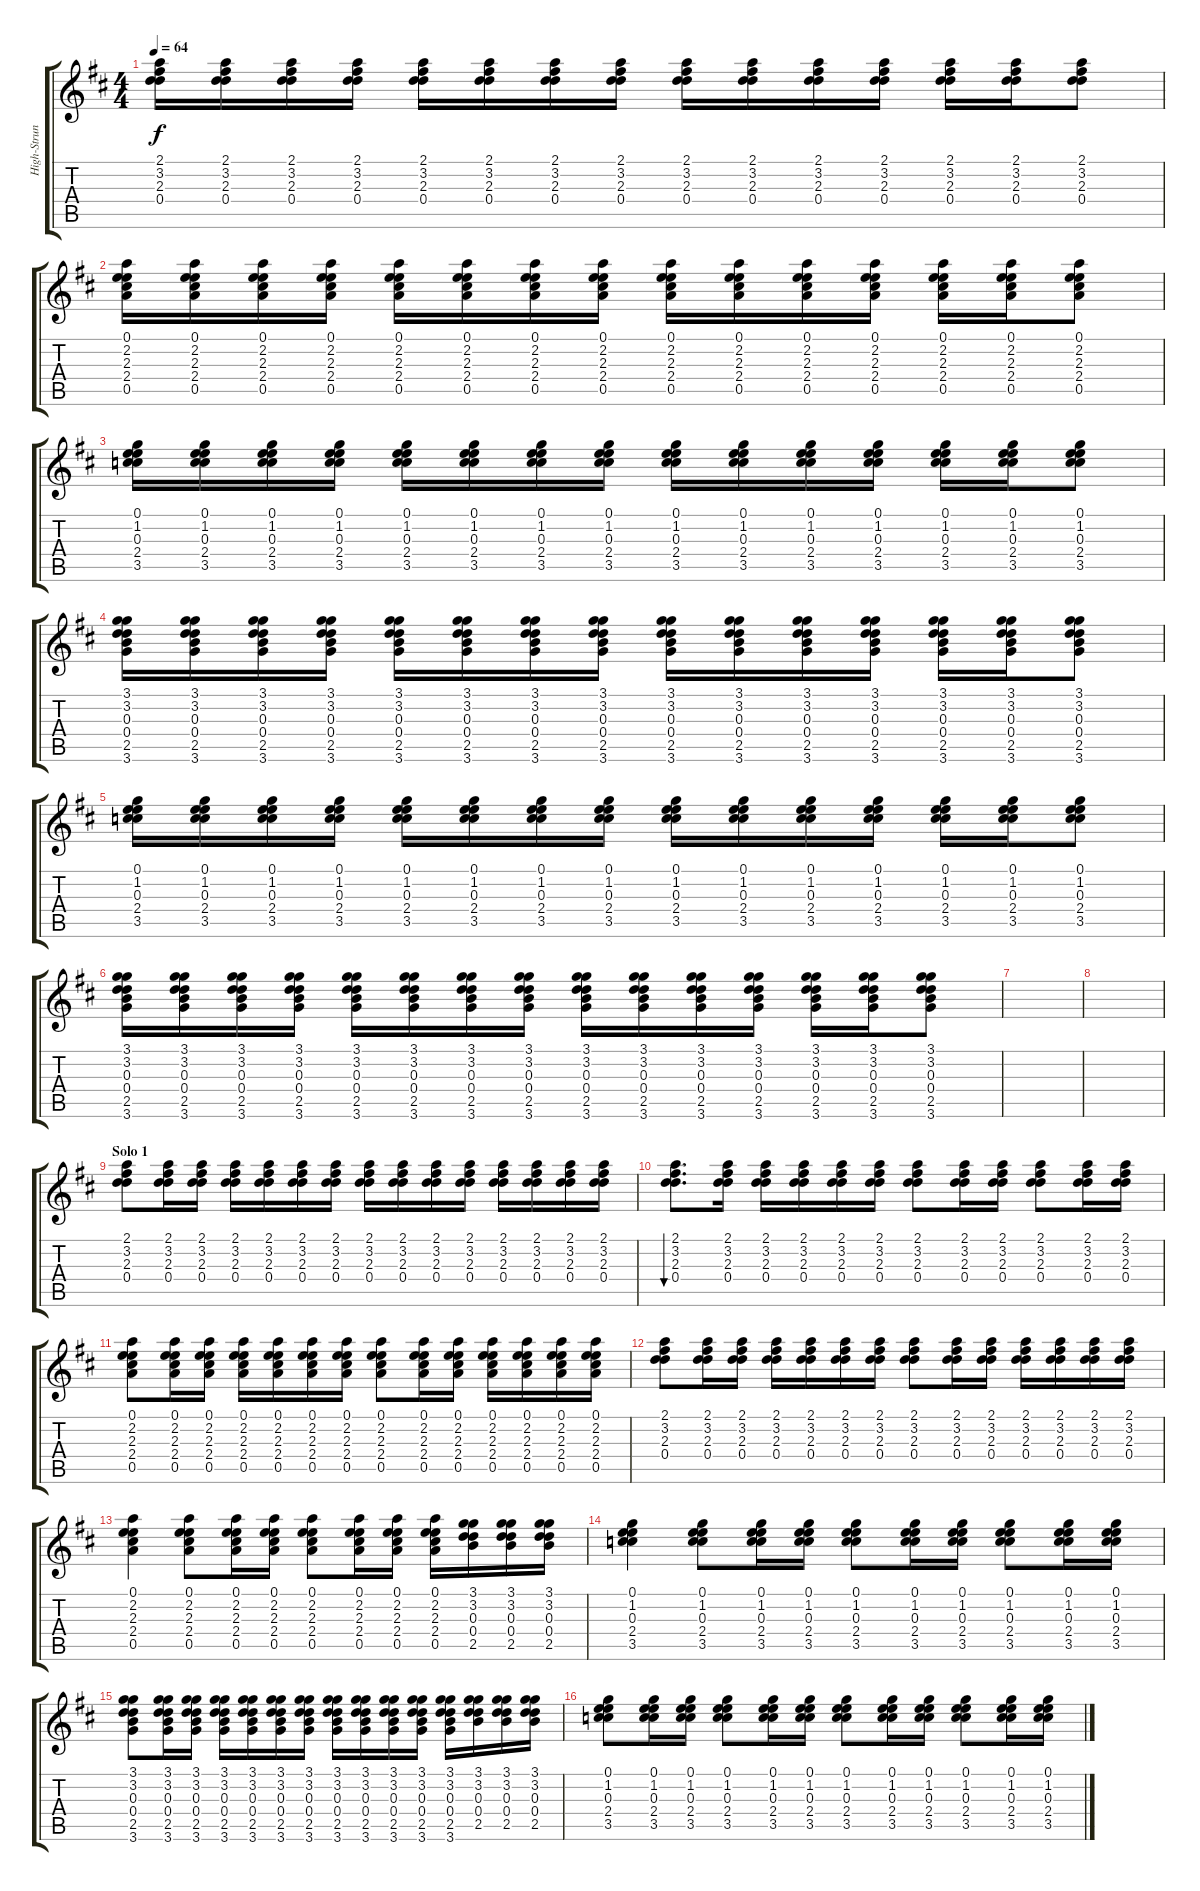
\track ("High-Strung Acoustic" "High-Strun") {instrument electricguitarjazz}
\staff {score tabs}
\tuning (E4 B3 G4 D4 A3 E3) {hide}
\ts (4 4)
\tempo 64
\clef g2
\ks d
(2.1 3.2 2.3 0.4).16{dy f} (2.1 3.2 2.3 0.4).16 (2.1 3.2 2.3 0.4).16 (2.1 3.2 2.3 0.4).16 (2.1 3.2 2.3 0.4).16 (2.1 3.2 2.3 0.4).16 (2.1 3.2 2.3 0.4).16 (2.1 3.2 2.3 0.4).16 (2.1 3.2 2.3 0.4).16 (2.1 3.2 2.3 0.4).16 (2.1 3.2 2.3 0.4).16 (2.1 3.2 2.3 0.4).16 (2.1 3.2 2.3 0.4).16 (2.1 3.2 2.3 0.4).16 (2.1 3.2 2.3 0.4).8 |
(0.1 2.2 2.3 2.4 0.5).16 (0.1 2.2 2.3 2.4 0.5).16 (0.1 2.2 2.3 2.4 0.5).16 (0.1 2.2 2.3 2.4 0.5).16 (0.1 2.2 2.3 2.4 0.5).16 (0.1 2.2 2.3 2.4 0.5).16 (0.1 2.2 2.3 2.4 0.5).16 (0.1 2.2 2.3 2.4 0.5).16 (0.1 2.2 2.3 2.4 0.5).16 (0.1 2.2 2.3 2.4 0.5).16 (0.1 2.2 2.3 2.4 0.5).16 (0.1 2.2 2.3 2.4 0.5).16 (0.1 2.2 2.3 2.4 0.5).16 (0.1 2.2 2.3 2.4 0.5).16 (0.1 2.2 2.3 2.4 0.5).8 |
(0.1 1.2 0.3 2.4 3.5).16 (0.1 1.2 0.3 2.4 3.5).16 (0.1 1.2 0.3 2.4 3.5).16 (0.1 1.2 0.3 2.4 3.5).16 (0.1 1.2 0.3 2.4 3.5).16 (0.1 1.2 0.3 2.4 3.5).16 (0.1 1.2 0.3 2.4 3.5).16 (0.1 1.2 0.3 2.4 3.5).16 (0.1 1.2 0.3 2.4 3.5).16 (0.1 1.2 0.3 2.4 3.5).16 (0.1 1.2 0.3 2.4 3.5).16 (0.1 1.2 0.3 2.4 3.5).16 (0.1 1.2 0.3 2.4 3.5).16 (0.1 1.2 0.3 2.4 3.5).16 (0.1 1.2 0.3 2.4 3.5).8 |
(3.1 3.2 0.3 0.4 2.5 3.6).16 (3.1 3.2 0.3 0.4 2.5 3.6).16 (3.1 3.2 0.3 0.4 2.5 3.6).16 (3.1 3.2 0.3 0.4 2.5 3.6).16 (3.1 3.2 0.3 0.4 2.5 3.6).16 (3.1 3.2 0.3 0.4 2.5 3.6).16 (3.1 3.2 0.3 0.4 2.5 3.6).16 (3.1 3.2 0.3 0.4 2.5 3.6).16 (3.1 3.2 0.3 0.4 2.5 3.6).16 (3.1 3.2 0.3 0.4 2.5 3.6).16 (3.1 3.2 0.3 0.4 2.5 3.6).16 (3.1 3.2 0.3 0.4 2.5 3.6).16 (3.1 3.2 0.3 0.4 2.5 3.6).16 (3.1 3.2 0.3 0.4 2.5 3.6).16 (3.1 3.2 0.3 0.4 2.5 3.6).8 |
(0.1 1.2 0.3 2.4 3.5).16 (0.1 1.2 0.3 2.4 3.5).16 (0.1 1.2 0.3 2.4 3.5).16 (0.1 1.2 0.3 2.4 3.5).16 (0.1 1.2 0.3 2.4 3.5).16 (0.1 1.2 0.3 2.4 3.5).16 (0.1 1.2 0.3 2.4 3.5).16 (0.1 1.2 0.3 2.4 3.5).16 (0.1 1.2 0.3 2.4 3.5).16 (0.1 1.2 0.3 2.4 3.5).16 (0.1 1.2 0.3 2.4 3.5).16 (0.1 1.2 0.3 2.4 3.5).16 (0.1 1.2 0.3 2.4 3.5).16 (0.1 1.2 0.3 2.4 3.5).16 (0.1 1.2 0.3 2.4 3.5).8 |
(3.1 3.2 0.3 0.4 2.5 3.6).16 (3.1 3.2 0.3 0.4 2.5 3.6).16 (3.1 3.2 0.3 0.4 2.5 3.6).16 (3.1 3.2 0.3 0.4 2.5 3.6).16 (3.1 3.2 0.3 0.4 2.5 3.6).16 (3.1 3.2 0.3 0.4 2.5 3.6).16 (3.1 3.2 0.3 0.4 2.5 3.6).16 (3.1 3.2 0.3 0.4 2.5 3.6).16 (3.1 3.2 0.3 0.4 2.5 3.6).16 (3.1 3.2 0.3 0.4 2.5 3.6).16 (3.1 3.2 0.3 0.4 2.5 3.6).16 (3.1 3.2 0.3 0.4 2.5 3.6).16 (3.1 3.2 0.3 0.4 2.5 3.6).16 (3.1 3.2 0.3 0.4 2.5 3.6).16 (3.1 3.2 0.3 0.4 2.5 3.6).8 |
|
|
\section ("" "Solo 1")
(2.1 3.2 2.3 0.4).8 (2.1 3.2 2.3 0.4).16 (2.1 3.2 2.3 0.4).16 (2.1 3.2 2.3 0.4).16 (2.1 3.2 2.3 0.4).16 (2.1 3.2 2.3 0.4).16 (2.1 3.2 2.3 0.4).16 (2.1 3.2 2.3 0.4).16 (2.1 3.2 2.3 0.4).16 (2.1 3.2 2.3 0.4).16 (2.1 3.2 2.3 0.4).16 (2.1 3.2 2.3 0.4).16 (2.1 3.2 2.3 0.4).16 (2.1 3.2 2.3 0.4).16 (2.1 3.2 2.3 0.4).16 |
(2.1 3.2 2.3 0.4).8{d bu 60} (2.1 3.2 2.3 0.4).16 (2.1 3.2 2.3 0.4).16 (2.1 3.2 2.3 0.4).16 (2.1 3.2 2.3 0.4).16 (2.1 3.2 2.3 0.4).16 (2.1 3.2 2.3 0.4).8 (2.1 3.2 2.3 0.4).16 (2.1 3.2 2.3 0.4).16 (2.1 3.2 2.3 0.4).8 (2.1 3.2 2.3 0.4).16 (2.1 3.2 2.3 0.4).16 |
(0.1 2.2 2.3 2.4 0.5).8 (0.1 2.2 2.3 2.4 0.5).16 (0.1 2.2 2.3 2.4 0.5).16 (0.1 2.2 2.3 2.4 0.5).16 (0.1 2.2 2.3 2.4 0.5).16 (0.1 2.2 2.3 2.4 0.5).16 (0.1 2.2 2.3 2.4 0.5).16 (0.1 2.2 2.3 2.4 0.5).8 (0.1 2.2 2.3 2.4 0.5).16 (0.1 2.2 2.3 2.4 0.5).16 (0.1 2.2 2.3 2.4 0.5).16 (0.1 2.2 2.3 2.4 0.5).16 (0.1 2.2 2.3 2.4 0.5).16 (0.1 2.2 2.3 2.4 0.5).16 |
(2.1 3.2 2.3 0.4).8 (2.1 3.2 2.3 0.4).16 (2.1 3.2 2.3 0.4).16 (2.1 3.2 2.3 0.4).16 (2.1 3.2 2.3 0.4).16 (2.1 3.2 2.3 0.4).16 (2.1 3.2 2.3 0.4).16 (2.1 3.2 2.3 0.4).8 (2.1 3.2 2.3 0.4).16 (2.1 3.2 2.3 0.4).16 (2.1 3.2 2.3 0.4).16 (2.1 3.2 2.3 0.4).16 (2.1 3.2 2.3 0.4).16 (2.1 3.2 2.3 0.4).16 |
(0.1 2.2 2.3 2.4 0.5).4 (0.1 2.2 2.3 2.4 0.5).8 (0.1 2.2 2.3 2.4 0.5).16 (0.1 2.2 2.3 2.4 0.5).16 (0.1 2.2 2.3 2.4 0.5).8 (0.1 2.2 2.3 2.4 0.5).16 (0.1 2.2 2.3 2.4 0.5).16 (0.1 2.2 2.3 2.4 0.5).16 (3.1 3.2 0.3 0.4 2.5).16 (3.1 3.2 0.3 0.4 2.5).16 (3.1 3.2 0.3 0.4 2.5).16 |
(0.1 1.2 0.3 2.4 3.5).4 (0.1 1.2 0.3 2.4 3.5).8 (0.1 1.2 0.3 2.4 3.5).16 (0.1 1.2 0.3 2.4 3.5).16 (0.1 1.2 0.3 2.4 3.5).8 (0.1 1.2 0.3 2.4 3.5).16 (0.1 1.2 0.3 2.4 3.5).16 (0.1 1.2 0.3 2.4 3.5).8 (0.1 1.2 0.3 2.4 3.5).16 (0.1 1.2 0.3 2.4 3.5).16 |
(3.1 3.2 0.3 0.4 2.5 3.6).8 (3.1 3.2 0.3 0.4 2.5 3.6).16 (3.1 3.2 0.3 0.4 2.5 3.6).16 (3.1 3.2 0.3 0.4 2.5 3.6).16 (3.1 3.2 0.3 0.4 2.5 3.6).16 (3.1 3.2 0.3 0.4 2.5 3.6).16 (3.1 3.2 0.3 0.4 2.5 3.6).16 (3.1 3.2 0.3 0.4 2.5 3.6).16 (3.1 3.2 0.3 0.4 2.5 3.6).16 (3.1 3.2 0.3 0.4 2.5 3.6).16 (3.1 3.2 0.3 0.4 2.5 3.6).16 (3.1 3.2 0.3 0.4 2.5 3.6).16 (3.1 3.2 0.3 0.4 2.5).16 (3.1 3.2 0.3 0.4 2.5).16 (3.1 3.2 0.3 0.4 2.5).16 |
(0.1 1.2 0.3 2.4 3.5).8 (0.1 1.2 0.3 2.4 3.5).16 (0.1 1.2 0.3 2.4 3.5).16 (0.1 1.2 0.3 2.4 3.5).8 (0.1 1.2 0.3 2.4 3.5).16 (0.1 1.2 0.3 2.4 3.5).16 (0.1 1.2 0.3 2.4 3.5).8 (0.1 1.2 0.3 2.4 3.5).16 (0.1 1.2 0.3 2.4 3.5).16 (0.1 1.2 0.3 2.4 3.5).8 (0.1 1.2 0.3 2.4 3.5).16 (0.1 1.2 0.3 2.4 3.5).16
